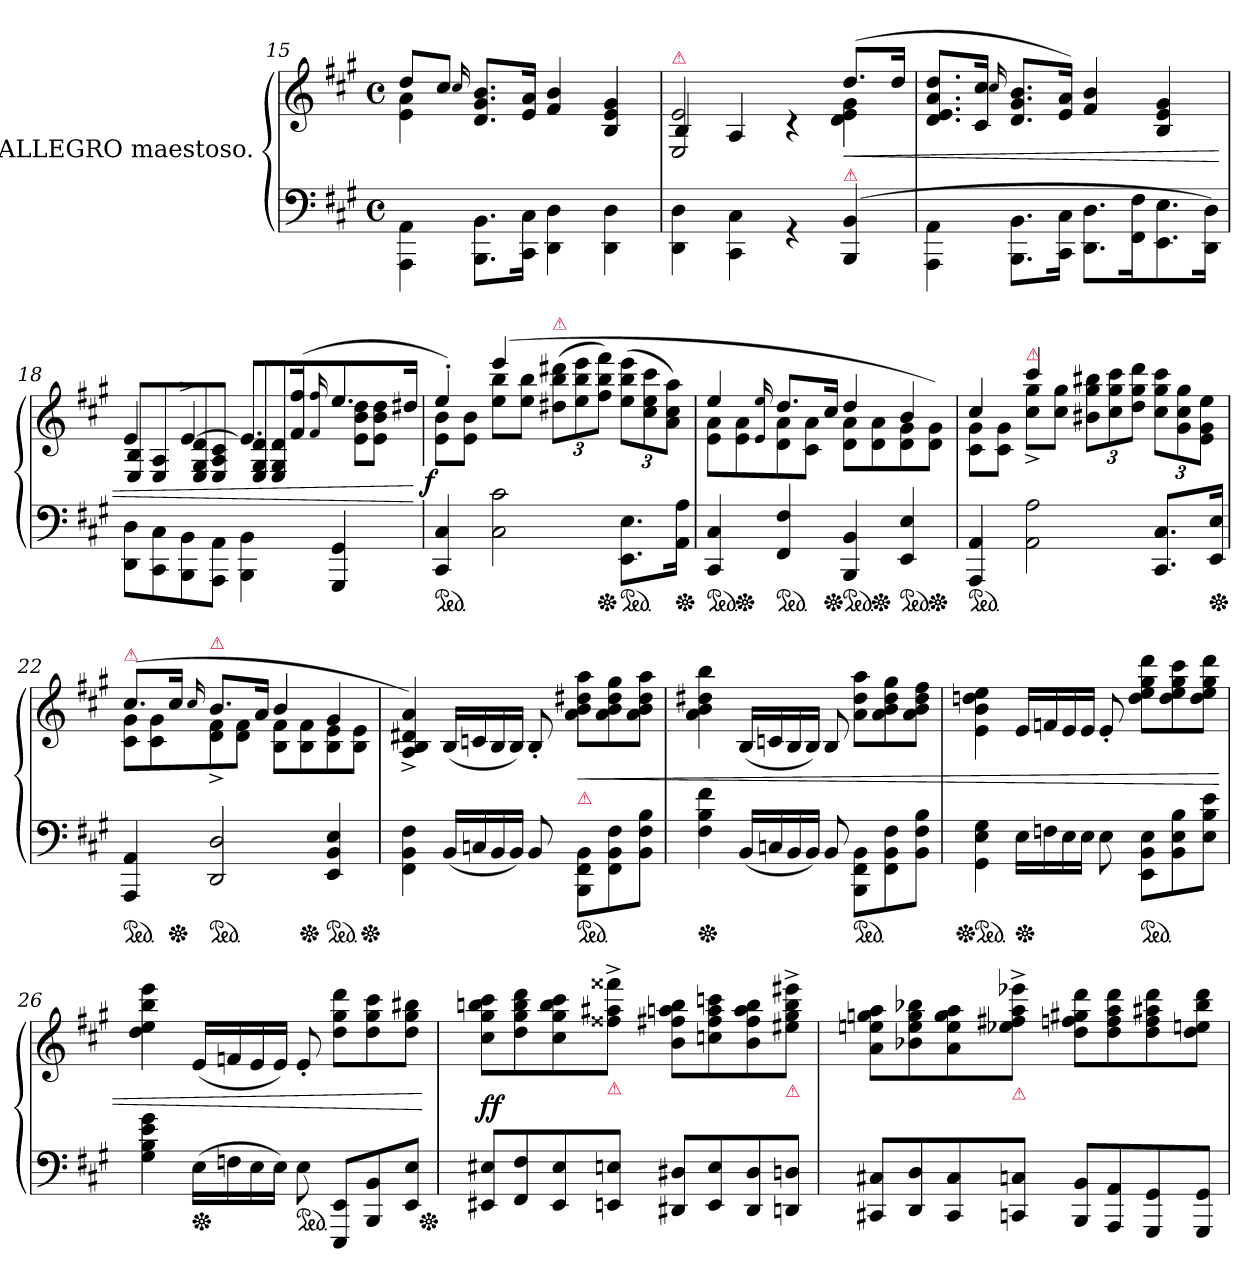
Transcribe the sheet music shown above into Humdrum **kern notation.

**kern	**kern	**dynam
*part1	*part1	*part1
*staff2	*staff1	*staff1/2
*I"ALLEGRO maestoso.	*	*
*clefF4	*clefG2	*
*k[f#c#g#]	*k[f#c#g#]	*
*M4/4	*M4/4	*
*met(c)	*met(c)	*
=15	=15	=15
*	*^	*
4AAA\ 4AA\	8ddL	4e 4a	.
.	8cc#J	.	.
.	16qqcc#/	.	.
8.BBB\ 8.BB\L	8.d 8.g# 8.bL	2.ryy	.
16CC#\ 16C#\Jk	16e 16aJk	.	.
4DD\ 4D\	4f# 4b	.	.
4DD\ 4D\	4B 4e 4g#	.	.
=16	=16	=16	=16
!	!LO:TX:a:color=crimson:t=⚠	!	!
4DD\ 4D\	2E/ 2e/	4B/	.
4CC#\ 4C#\	.	4A/	.
4rGG	4rc	4ryy	.
!	!LO:TX:b:Bi:color=crimson:t=⚠	!	!
!	!	!	!LO:HP:b
(>4BBB 4BB	(>8.ddL	4d 4e 4g#	<
.	16ddJk	.	.
*	*v	*v	*
=17	=17	=17
4AAA\ 4AA\	8.d 8.e 8.a 8.ddL	.
.	16c# 16cc#Jk	.
.	16qqcc#/	.
8.BBB\ 8.BB\L	8.d 8.g# 8.bL	.
16CC#\ 16C#\Jk	16e 16aJk)	.
8.DD\ 8.D\L	4f# 4b	.
16FF#\ 16F#\K	.	.
8.EE\ 8.E\	4B 4e 4g#	.
16DD\ 16D\Jk)	.	.
=18	=18	=18
*	*^	*
8DD\ 8D\L	4e	8E/ 8B/L	.
8CC#\ 8C#\	.	8E/ 8A/	.
8BBB\ 8BB\	[4e^>	8E/ 8G#/ 8d/	.
8AAA\ 8AA\J	.	8E/ 8A/ 8c#/J	.
4BBB\ 4BB\	8.eL]	8E/ 8G#/ 8d/L	.
.	.	8E/ 8G#/ 8d/J	.
.	(>16f# 16ff#K	.	.
.	16qqf#/ 16qqff#/	.	.
4GGG# 4GG#	8.ee	8e 8b 8ddL	.
.	.	8e 8b 8ddJ	.
.	16dd#XJk	.	.
*	*v	*v	*
.	.	[
=19	=19	=19
*	*^	*
!LO:TX:a:color=crimson:t=⚠	!	!	!
!	!	!	!LO:DY:rj
*ped	*	*	*
4CC# 4C#	4ee'>)	8e 8bL	f
.	.	8e 8bJ	.
2C# 2c#	(>4eee	8ee 8bbL	.
.	.	8ee 8bbJ	.
!	!LO:TX:a:color=crimson:t=⚠	!	!
.	(>12dd#X\ 12bb\ 12ddd#X\L	2ryy	.
.	12ee 12bb 12eee	.	.
*Xped	*	*	*
.	12ff# 12bb 12fff#J)	.	.
*ped	*	*	*
8.EE\ 8.E\L	(>12ee\ 12bb\ 12eee\L	.	.
.	12cc# 12ee 12ccc#	.	.
.	12a 12cc# 12aaJ)	.	.
*Xped	*	*	*
16AA\ 16A\Jk	.	.	.
=20	=20	=20	=20
*ped	*	*	*
4CC# 4C#	4ee	8e 8aL	.
*Xped	*	*	*
.	.	8e 8a	.
.	16qqe/ 16qqee/	.	.
*ped	*	*	*
4FF# 4F#	8.ddL	8d 8a	.
.	.	8c# 8aJ	.
*Xped	*	*	*
.	16cc#Jk	.	.
*ped	*	*	*
4BBB 4BB	4dd	8d 8aL	.
*Xped	*	*	*
.	.	8d 8a	.
*ped	*	*	*
4EE 4E	4b	8d 8g#	.
*Xped	*	*	*
.	.	8d 8g#J)	.
=21	=21	=21	=21
*ped	*	*	*
4AAA 4AA	4cc#	8c# 8g#L	.
.	.	8c# 8g#J	.
!	!LO:TX:a:color=crimson:t=⚠	!	!
2AA 2A	4ccc#	8cc#^< 8gg#^<L	.
.	.	8cc# 8gg#J	.
.	12b#X\ 12gg#\ 12bb#X\L	2ryy	.
.	12cc# 12gg# 12ccc#	.	.
.	12dd 12gg# 12dddJ	.	.
8.CC# 8.C#L	12cc#\ 12gg#\ 12ccc#\L	.	.
.	12g# 12cc# 12gg#	.	.
.	12e 12g# 12eeJ	.	.
*Xped	*	*	*
16EE 16EJk	.	.	.
=22	=22	=22	=22
!	!LO:TX:a:color=crimson:t=⚠	!	!
*ped	*	*	*
4AAA 4AA	(>8.cc#L	8c# 8g#L	.
.	.	8c# 8g#	.
*Xped	*	*	*
.	16cc#Jk	.	.
.	16qqcc#/	.	.
!	!LO:TX:a:color=crimson:t=⚠	!	!
*ped	*	*	*
2DD 2D	8.bL	8d^< 8f#^<	.
.	.	8d 8f#J	.
.	16aJk	.	.
.	4b	8B 8f#L	.
*Xped	*	*	*
.	.	8B 8f#	.
*ped	*	*	*
4EE 4BB 4E	4g#	8B 8e	.
.	.	8B 8eJ	.
*Xped	*	*	*
*	*v	*v	*
=23	=23	=23
4FF#\ 4BB\ 4F#\	4A^>/ 4B^>/ 4d#X^>/ 4a^>/)	.
(>16BBLL	(<16BLL	.
16Cn	16cn	.
16BB	16B	.
16BBJJ)	16BJJ)	.
8BB	8B'<	.
!	!LO:TX:b:Bi:color=crimson:t=⚠	!
!	!	!LO:HP:b
*ped	*	*
8BBB\ 8FF#\ 8BB\L	8a 8b 8dd#X 8aaL	<
8FF# 8BB 8F#	8a 8b 8dd# 8gg#	.
8BB 8F# 8BJ	8a 8b 8dd# 8aaJ	.
=24	=24	=24
*Xped	*	*
4F# 4B 4f#	4a 4b 4dd#X 4bb	.
(<16BBLL	(<16BLL	.
16Cn	16cn	.
16BB	16B	.
16BBJJ)	16BJJ)	.
8BB	8B	.
!LO:TX:b:color=crimson:t=⚠	!	!
*ped	*	*
8BBB\ 8FF#\ 8BB\L	8a 8dd# 8aaL	.
8FF# 8BB 8F#	8a 8b 8dd# 8gg#	.
8BB 8F# 8BJ	8a 8b 8dd# 8ff#J	.
=25	=25	=25
*Xped	*	*
*ped	*	*
4GG#\ 4E\ 4G#\	4e\ 4b\ 4ddn\ 4ee\	.
*Xped	*	*
16ELL	16eLL	.
16Fn	16fn	.
16E	16e	.
16EJJ	16eJJ	.
8E	8e'<	.
*ped	*	*
8EE 8BB 8EL	8dd 8ee 8gg# 8dddL	.
8BB 8E 8B	8dd 8ee 8gg# 8ccc#	.
8E 8B 8eJ	8dd 8ee 8gg# 8dddJ	.
=26	=26	=26
4G# 4B 4e 4g#	4dd 4ee 4bb 4eee	.
*Xped	*	*
(>16ELL	(<16eLL	.
16Fn	16fn	.
16E	16e	.
16EJJ)	16eJJ)	.
*ped	*	*
8E	8e'<	.
8EEE 8EEL	8dd 8gg# 8dddL	.
8BBB 8BB	8dd 8gg# 8ccc#	.
8EE 8EJ	8dd 8gg# 8bb#XJ	.
.	.	[
*Xped	*	*
=27	=27	=27
8EE#X 8E#XL	8cc# 8gg# 8bbn 8ccc#L	ff
8FF# 8F#	8dd 8gg# 8bb 8ddd	.
8EE# 8E#	8cc# 8gg# 8bb 8ccc#	.
!	!LO:TX:b:color=crimson:t=⚠	!
8EEn 8EnJ	8ff##X^< 8aa#X^< 8fff##X^<J	.
8DD#X 8D#XL	8b 8ff#X 8aan 8bbL	.
8EE 8E	8ccn 8ff# 8aa 8cccn	.
8DD# 8D#	8b 8ff# 8aa 8bb	.
!	!LO:TX:b:color=crimson:t=⚠	!
8DDn 8DnJ	8ee#X^< 8gg#^< 8bb^< 8eee#X^<J	.
=28	=28	=28
8CC#X 8C#XL	8a 8een 8ggn 8aaL	.
8DD 8D	8b-X 8ee 8gg 8bb-X	.
8CC# 8C#	8a 8ee 8gg 8aa	.
!	!LO:TX:b:color=crimson:t=⚠	!
8CCn 8CnJ	8ee-X^< 8ff#X^< 8aa^< 8eee-X^<J	.
8BBB 8BBL	8dd 8ffn 8gg#X 8dddL	.
8AAA 8AA	8dd 8ff 8aa 8ddd	.
8GGG# 8GG#	8dd 8ff 8aa#X 8ddd	.
8GGG# 8GG#J	8dd 8een 8bb- 8dddJ	.
=	=	=
*-	*-	*-
